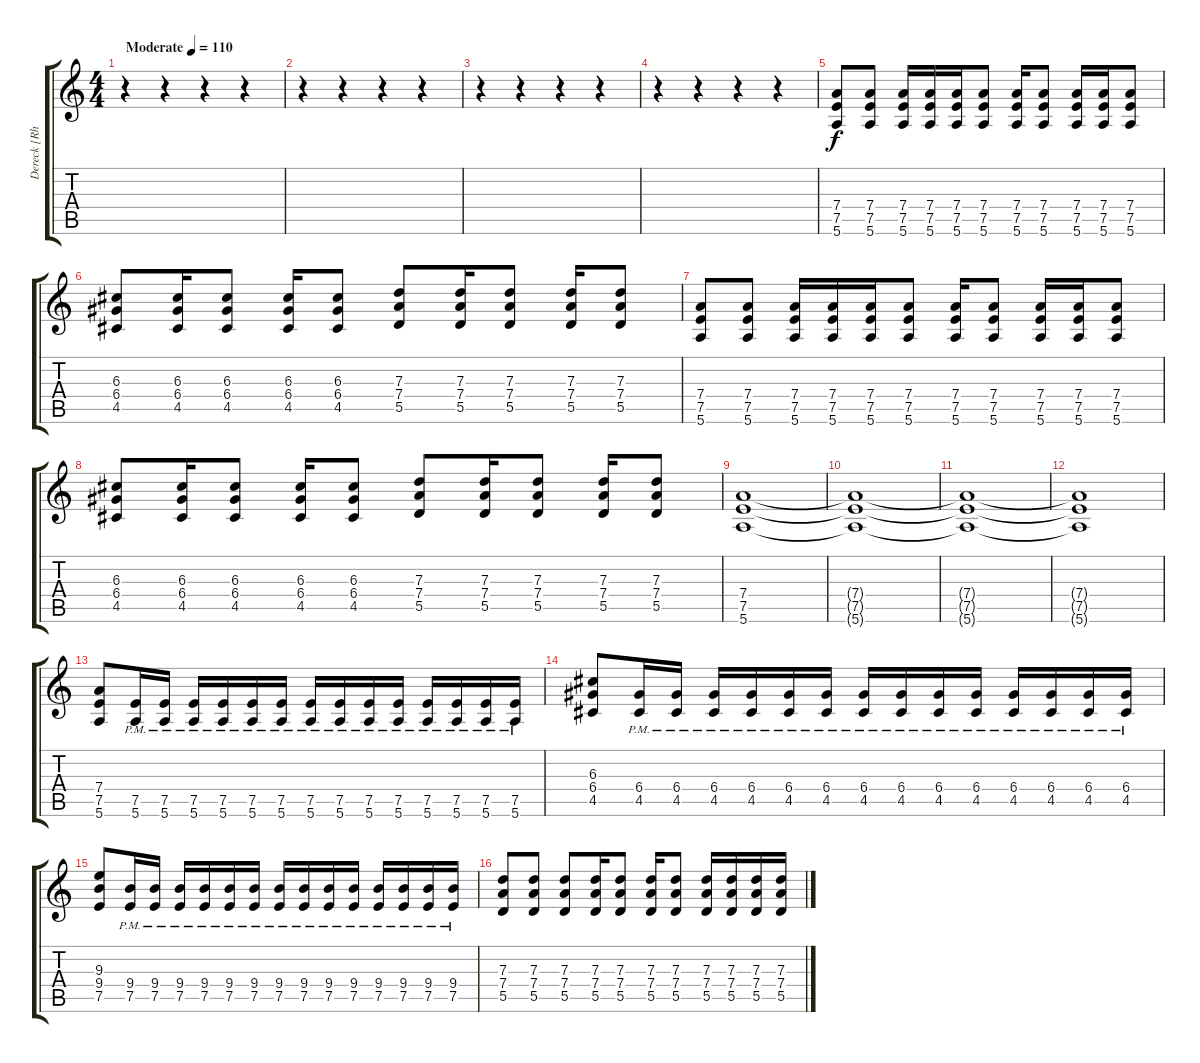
\track ("Dereck [Rhythm Guitar]" "Dereck [Rh") {instrument distortionguitar}
\staff {score tabs}
\tuning (E4 B3 G3 D3 A2 E2) {hide}
\ts (4 4)
\tempo (110 "Moderate")
\clef g2
\ks c
r.4{dy f instrument distortionguitar} r.4 r.4 r.4 |
r.4 r.4 r.4 r.4 |
r.4 r.4 r.4 r.4 |
r.4 r.4 r.4 r.4 |
(7.4 7.5 5.6).8 (7.4 7.5 5.6).8 (7.4 7.5 5.6).16 (7.4 7.5 5.6).16 (7.4 7.5 5.6).16 (7.4 7.5 5.6).8 (7.4 7.5 5.6).16 (7.4 7.5 5.6).8 (7.4 7.5 5.6).16 (7.4 7.5 5.6).16 (7.4 7.5 5.6).8 |
(6.3 6.4 4.5).8 (6.3 6.4 4.5).16 (6.3 6.4 4.5).8 (6.3 6.4 4.5).16 (6.3 6.4 4.5).8 (7.3 7.4 5.5).8 (7.3 7.4 5.5).16 (7.3 7.4 5.5).8 (7.3 7.4 5.5).16 (7.3 7.4 5.5).8 |
(7.4 7.5 5.6).8 (7.4 7.5 5.6).8 (7.4 7.5 5.6).16 (7.4 7.5 5.6).16 (7.4 7.5 5.6).16 (7.4 7.5 5.6).8 (7.4 7.5 5.6).16 (7.4 7.5 5.6).8 (7.4 7.5 5.6).16 (7.4 7.5 5.6).16 (7.4 7.5 5.6).8 |
(6.3 6.4 4.5).8 (6.3 6.4 4.5).16 (6.3 6.4 4.5).8 (6.3 6.4 4.5).16 (6.3 6.4 4.5).8 (7.3 7.4 5.5).8 (7.3 7.4 5.5).16 (7.3 7.4 5.5).8 (7.3 7.4 5.5).16 (7.3 7.4 5.5).8 |
(7.4 7.5 5.6).1{volume 0} |
(7.4{t} 7.5{t} 5.6{t}).1 |
(7.4{t} 7.5{t} 5.6{t}).1 |
(7.4{t} 7.5{t} 5.6{t}).1 |
(7.4 7.5 5.6).8{volume 12} (7.5{pm} 5.6{pm}).16 (7.5{pm} 5.6{pm}).16 (7.5{pm} 5.6{pm}).16 (7.5{pm} 5.6{pm}).16 (7.5{pm} 5.6{pm}).16 (7.5{pm} 5.6{pm}).16 (7.5{pm} 5.6{pm}).16 (7.5{pm} 5.6{pm}).16 (7.5{pm} 5.6{pm}).16 (7.5{pm} 5.6{pm}).16 (7.5{pm} 5.6{pm}).16 (7.5{pm} 5.6{pm}).16 (7.5{pm} 5.6{pm}).16 (7.5{pm} 5.6{pm}).16 |
(6.3 6.4 4.5).8 (6.4{pm} 4.5{pm}).16 (6.4{pm} 4.5{pm}).16 (6.4{pm} 4.5{pm}).16 (6.4{pm} 4.5{pm}).16 (6.4{pm} 4.5{pm}).16 (6.4{pm} 4.5{pm}).16 (6.4{pm} 4.5{pm}).16 (6.4{pm} 4.5{pm}).16 (6.4{pm} 4.5{pm}).16 (6.4{pm} 4.5{pm}).16 (6.4{pm} 4.5{pm}).16 (6.4{pm} 4.5{pm}).16 (6.4{pm} 4.5{pm}).16 (6.4{pm} 4.5{pm}).16 |
(9.3 9.4 7.5).8 (9.4{pm} 7.5{pm}).16 (9.4{pm} 7.5{pm}).16 (9.4{pm} 7.5{pm}).16 (9.4{pm} 7.5{pm}).16 (9.4{pm} 7.5{pm}).16 (9.4{pm} 7.5{pm}).16 (9.4{pm} 7.5{pm}).16 (9.4{pm} 7.5{pm}).16 (9.4{pm} 7.5{pm}).16 (9.4{pm} 7.5{pm}).16 (9.4{pm} 7.5{pm}).16 (9.4{pm} 7.5{pm}).16 (9.4{pm} 7.5{pm}).16 (9.4{pm} 7.5{pm}).16 |
(7.3 7.4 5.5).8 (7.3 7.4 5.5).8 (7.3 7.4 5.5).8 (7.3 7.4 5.5).16 (7.3 7.4 5.5).8 (7.3 7.4 5.5).16 (7.3 7.4 5.5).8 (7.3 7.4 5.5).16 (7.3 7.4 5.5).16 (7.3 7.4 5.5).16 (7.3 7.4 5.5).16
